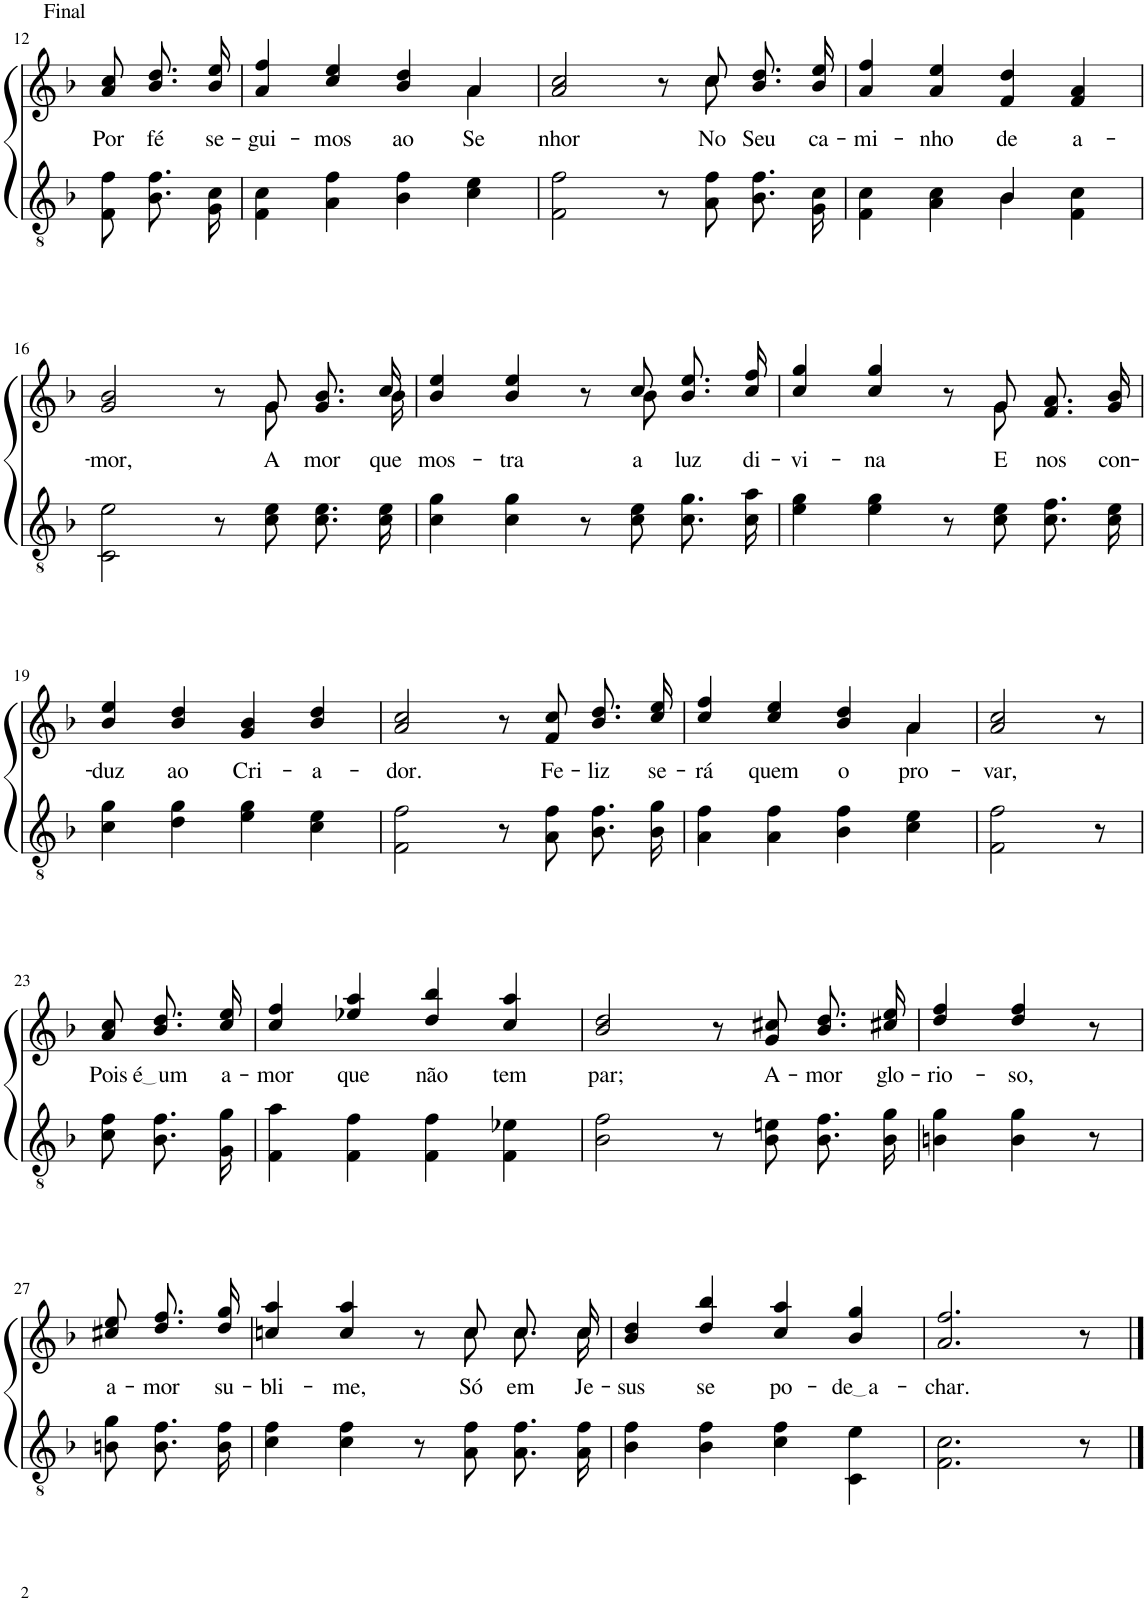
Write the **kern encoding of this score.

**kern	**kern	**text
*part2	*part1	*part1
*staff2	*staff1	*staff1
*I"Parte III e IV	*I"Parte I e II	*
!!LO:PB:g=z
*clefGv2	*clefG2	*
*Trd4c7	*Trd4c7	*
*k[b-]	*k[b-]	*
*M4/4	*M4/4	*
=12	=12	=12
!	!LO:TX:a:t=Final	!
!	!	!LO:LY:b
8F\ 8f\L	8a\ 8cc\L	Por
!	!	!LO:LY:b
8.B-\ 8.f\J	8.b-\ 8.dd\J	fé
!	!	!LO:LY:b
16G\ 16c\	16b-/ 16ee/	se-
=13	=13	=13
!	!	!LO:LY:b
*	*^	*
4F\ 4c\	4a/ 4ff/	2.ryy	-gui-
!	!	!	!LO:LY:b
4A\ 4f\	4cc/ 4ee/	.	-mos
!	!	!	!LO:LY:b
4B-\ 4f\	4b-/ 4dd/	.	ao
!	!	!	!LO:LY:b
4c\ 4e\	4a/	4a\	Se-
=14	=14	=14	=14
!	!	!	!LO:LY:b
2F\ 2f\	2a/ 2cc/	8ryy	-nhor
*	*v	*v	*
8r	8r	.
*	*^	*
!	!	!	!LO:LY:b
8A\ 8f\	8cc/	8cc\	No
!	!	!	!LO:LY:b
8.B-\ 8.f\L	8.b-\ 8.dd\L	4ryy	Seu
!	!	!	!LO:LY:b
16G\ 16c\Jk	16b-\ 16ee\Jk	.	ca-
*	*v	*v	*
=15	=15	=15
*^	*	*
!	!	!	!LO:LY:b
2ryy	4F\ 4c\	4a/ 4ff/	-mi-
!	!	!	!LO:LY:b
.	4A\ 4c\	4a/ 4ee/	-nho
!	!	!	!LO:LY:b
4B-/	4B-\	4f/ 4dd/	de
!	!	!	!LO:LY:b
4ryy	4F\ 4c\	4f/ 4a/	a-
!!LO:LB:g=z
=16	=16	=16	=16
!	!	!	!LO:LY:b
*v	*v	*^	*
2C\ 2e\	2g/ 2b-/	8ryy	-mor,
*	*v	*v	*
8r	8r	.
*	*^	*
!	!	!	!LO:LY:b
8c\ 8e\	8g/	8g\	A-
!	!	!	!LO:LY:b
8.c\ 8.e\L	8.g/ 8.b-/L	8.ryy	-mor
!	!	!	!LO:LY:b
16c\ 16e\Jk	16cc/Jk	16b-\	que
=17	=17	=17	=17
!	!	!	!LO:LY:b
4c\ 4g\	4b-/ 4ee/	8ryy	mos-
!	!	!	!LO:LY:b
*	*v	*v	*
4c\ 4g\	4b-/ 4ee/	-tra
8r	8r	.
*	*^	*
!	!	!	!LO:LY:b
8c\ 8e\	8cc/	8b-\	a
!	!	!	!LO:LY:b
8.c\ 8.g\L	8.b-\ 8.ee\L	4ryy	luz
!	!	!	!LO:LY:b
16c\ 16a\Jk	16cc\ 16ff\Jk	.	di-
=18	=18	=18	=18
!	!	!	!LO:LY:b
4e\ 4g\	4cc/ 4gg/	8ryy	-vi-
!	!	!	!LO:LY:b
*	*v	*v	*
4e\ 4g\	4cc/ 4gg/	-na
8r	8r	.
*	*^	*
!	!	!	!LO:LY:b
8c\ 8e\	8g/	8g\	E
!	!	!	!LO:LY:b
8.c\ 8.f\L	8.f/ 8.a/L	4ryy	nos
!	!	!	!LO:LY:b
16c\ 16e\Jk	16g/ 16b-/Jk	.	con-
*	*v	*v	*
!!LO:LB:g=z
=19	=19	=19
!	!	!LO:LY:b
4c\ 4g\	4b-/ 4ee/	-duz
!	!	!LO:LY:b
4d\ 4g\	4b-/ 4dd/	ao
!	!	!LO:LY:b
4e\ 4g\	4g/ 4b-/	Cri-
!	!	!LO:LY:b
4c\ 4e\	4b-/ 4dd/	-a-
=20	=20	=20
!	!	!LO:LY:b
2F\ 2f\	2a/ 2cc/	-dor.
8r	8r	.
!	!	!LO:LY:b
8A\ 8f\	8f/ 8cc/	Fe-
!	!	!LO:LY:b
8.B-\ 8.f\L	8.b-\ 8.dd\L	-liz
!	!	!LO:LY:b
16B-\ 16g\Jk	16cc\ 16ee\Jk	se-
=21	=21	=21
!	!	!LO:LY:b
*	*^	*
4A\ 4f\	4cc/ 4ff/	2.ryy	-rá
!	!	!	!LO:LY:b
4A\ 4f\	4cc/ 4ee/	.	quem
!	!	!	!LO:LY:b
4B-\ 4f\	4b-/ 4dd/	.	o
!	!	!	!LO:LY:b
4c\ 4e\	4a/	4a\	pro-
=22	=22	=22	=22
!	!	!	!LO:LY:b
*	*v	*v	*
2F\ 2f\	2a/ 2cc/	-var,
8r	8r	.
!!LO:LB:g=z
=23	=23	=23
!	!	!LO:LY:b
8c\ 8f\L	8a\ 8cc\L	Pois
!	!	!LO:LY:b
8.B-\ 8.f\J	8.b-\ 8.dd\J	é um
!	!	!LO:LY:b
16G\ 16g\	16cc/ 16ee/	a-
=24	=24	=24
!	!	!LO:LY:b
4F\ 4a\	4cc/ 4ff/	-mor
!	!	!LO:LY:b
4F\ 4f\	4ee-X/ 4aa/	que
!	!	!LO:LY:b
4F\ 4f\	4dd/ 4bb-/	não
!	!	!LO:LY:b
4F\ 4e-X\	4cc/ 4aa/	tem
=25	=25	=25
!	!	!LO:LY:b
2B-\ 2f\	2b-/ 2dd/	par;
8r	8r	.
!	!	!LO:LY:b
8B-\ 8en\	8g/ 8cc#X/	A-
!	!	!LO:LY:b
8.B-\ 8.f\L	8.b-\ 8.dd\L	-mor
!	!	!LO:LY:b
16B-\ 16g\Jk	16cc#X\ 16ee\Jk	glo-
=26	=26	=26
!	!	!LO:LY:b
4Bn\ 4g\	4dd/ 4ff/	-rio-
!	!	!LO:LY:b
4B\ 4g\	4dd/ 4ff/	-so,
8r	8r	.
!!LO:LB:g=z
=27	=27	=27
!	!	!LO:LY:b
8Bn\ 8g\L	8cc#X\ 8ee\L	a-
!	!	!LO:LY:b
8.B\ 8.f\J	8.dd\ 8.ff\J	-mor
!	!	!LO:LY:b
16B\ 16f\	16dd/ 16gg/	su-
=28	=28	=28
!	!	!LO:LY:b
*	*^	*
4c\ 4f\	4ccn/ 4aa/	8ryy	-bli-
!	!	!	!LO:LY:b
*	*v	*v	*
4c\ 4f\	4cc/ 4aa/	-me,
8r	8r	.
*	*^	*
!	!	!	!LO:LY:b
8A\ 8f\	8cc/	8cc\	Só
!	!	!	!LO:LY:b
8.A\ 8.f\L	8.cc/L	8.cc\L	em
!	!	!	!LO:LY:b
16A\ 16f\Jk	16cc/Jk	16cc\Jk	Je-
=29	=29	=29	=29
!	!	!	!LO:LY:b
*	*v	*v	*
4B-\ 4f\	4b-/ 4dd/	-sus
!	!	!LO:LY:b
4B-\ 4f\	4dd/ 4bb-/	se
!	!	!LO:LY:b
4c\ 4f\	4cc/ 4aa/	po-
!	!	!LO:LY:b
4C\ 4e\	4b-/ 4gg/	de a
=30	=30	=30
!	!	!LO:LY:b
2.F\ 2.c\	2.a/ 2.ff/	-char.
8r	8r	.
==	==	==
*-	*-	*-
